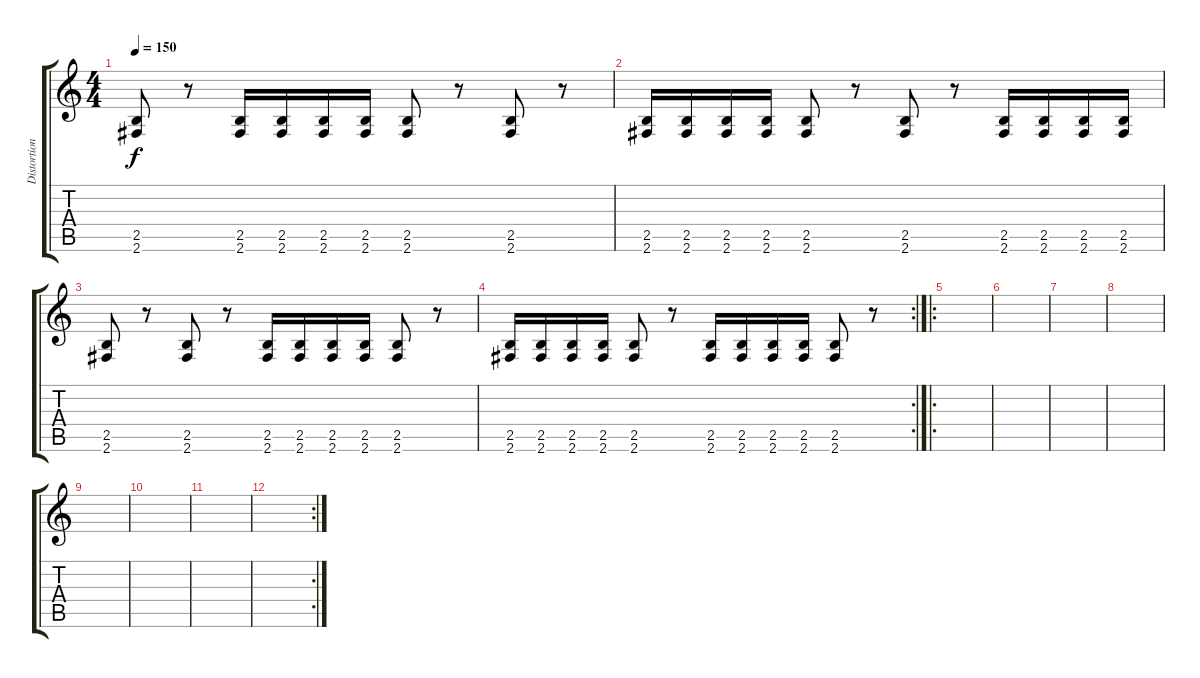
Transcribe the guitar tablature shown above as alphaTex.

\track ("Distortion Guitar 3" "Distortion") {instrument distortionguitar}
\staff {score tabs}
\tuning (E4 B3 G3 D3 A2 E2) {hide}
\ts (4 4)
\tempo 150
\clef g2
\ks c
(2.5 2.6).8{dy f} r.8 (2.5 2.6).16 (2.5 2.6).16 (2.5 2.6).16 (2.5 2.6).16 (2.5 2.6).8 r.8 (2.5 2.6).8 r.8 |
(2.5 2.6).16 (2.5 2.6).16 (2.5 2.6).16 (2.5 2.6).16 (2.5 2.6).8 r.8 (2.5 2.6).8 r.8 (2.5 2.6).16 (2.5 2.6).16 (2.5 2.6).16 (2.5 2.6).16 |
(2.5 2.6).8 r.8 (2.5 2.6).8 r.8 (2.5 2.6).16 (2.5 2.6).16 (2.5 2.6).16 (2.5 2.6).16 (2.5 2.6).8 r.8 |
\rc 2
(2.5 2.6).16 (2.5 2.6).16 (2.5 2.6).16 (2.5 2.6).16 (2.5 2.6).8 r.8 (2.5 2.6).16 (2.5 2.6).16 (2.5 2.6).16 (2.5 2.6).16 (2.5 2.6).8 r.8 |
\ro
|
|
|
|
|
|
|
\rc 2
